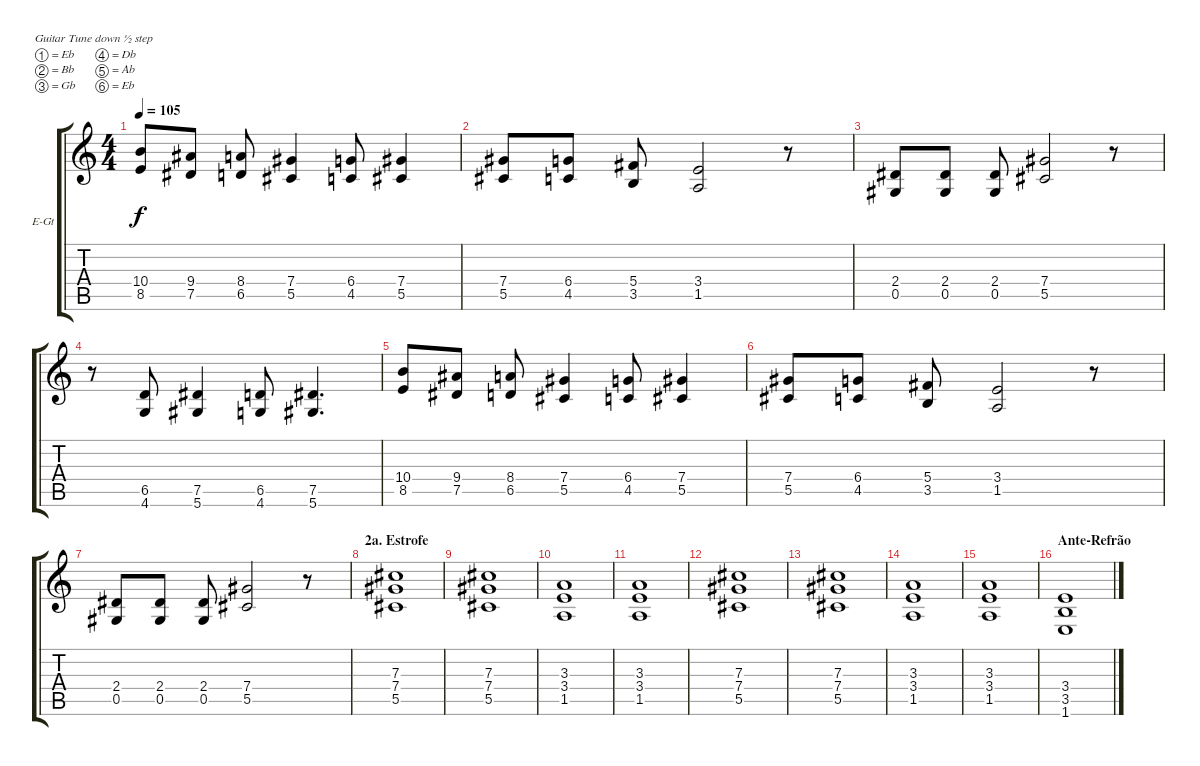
\bracketExtendMode groupsimilarinstruments
\firstSystemTrackNameOrientation horizontal
\otherSystemsTrackNameOrientation horizontal
\track ("Guitarra II (Base)" "E-Gt") {instrument distortionguitar}
\staff {score tabs}
\tuning (Eb4 Bb3 Gb3 Db3 Ab2 Eb2)
\ts (4 4)
\tempo 105
\clef g2
\ks c
(10.4 8.5).8{dy f} (9.4 7.5).8 (8.4 6.5).8 (7.4 5.5).4 (6.4 4.5).8 (7.4 5.5).4 |
(7.4 5.5).8 (6.4 4.5).8 (5.4 3.5).8 (3.4 1.5).2 r.8 |
(2.4 0.5).8 (2.4 0.5).8 (2.4 0.5).8 (7.4 5.5).2 r.8 |
r.8 (6.5 4.6).8 (7.5 5.6).4 (6.5 4.6).8 (7.5 5.6).4{d} |
(10.4 8.5).8 (9.4 7.5).8 (8.4 6.5).8 (7.4 5.5).4 (6.4 4.5).8 (7.4 5.5).4 |
(7.4 5.5).8 (6.4 4.5).8 (5.4 3.5).8 (3.4 1.5).2 r.8 |
(2.4 0.5).8 (2.4 0.5).8 (2.4 0.5).8 (7.4 5.5).2 r.8 |
\section ("" "2a. Estrofe")
(7.3 7.4 5.5).1 |
(7.3 7.4 5.5).1 |
(3.3 3.4 1.5).1 |
(3.3 3.4 1.5).1 |
(7.3 7.4 5.5).1 |
(7.3 7.4 5.5).1 |
(3.3 3.4 1.5).1 |
(3.3 3.4 1.5).1 |
\section ("" "Ante-Refrão")
(3.4 3.5 1.6).1
